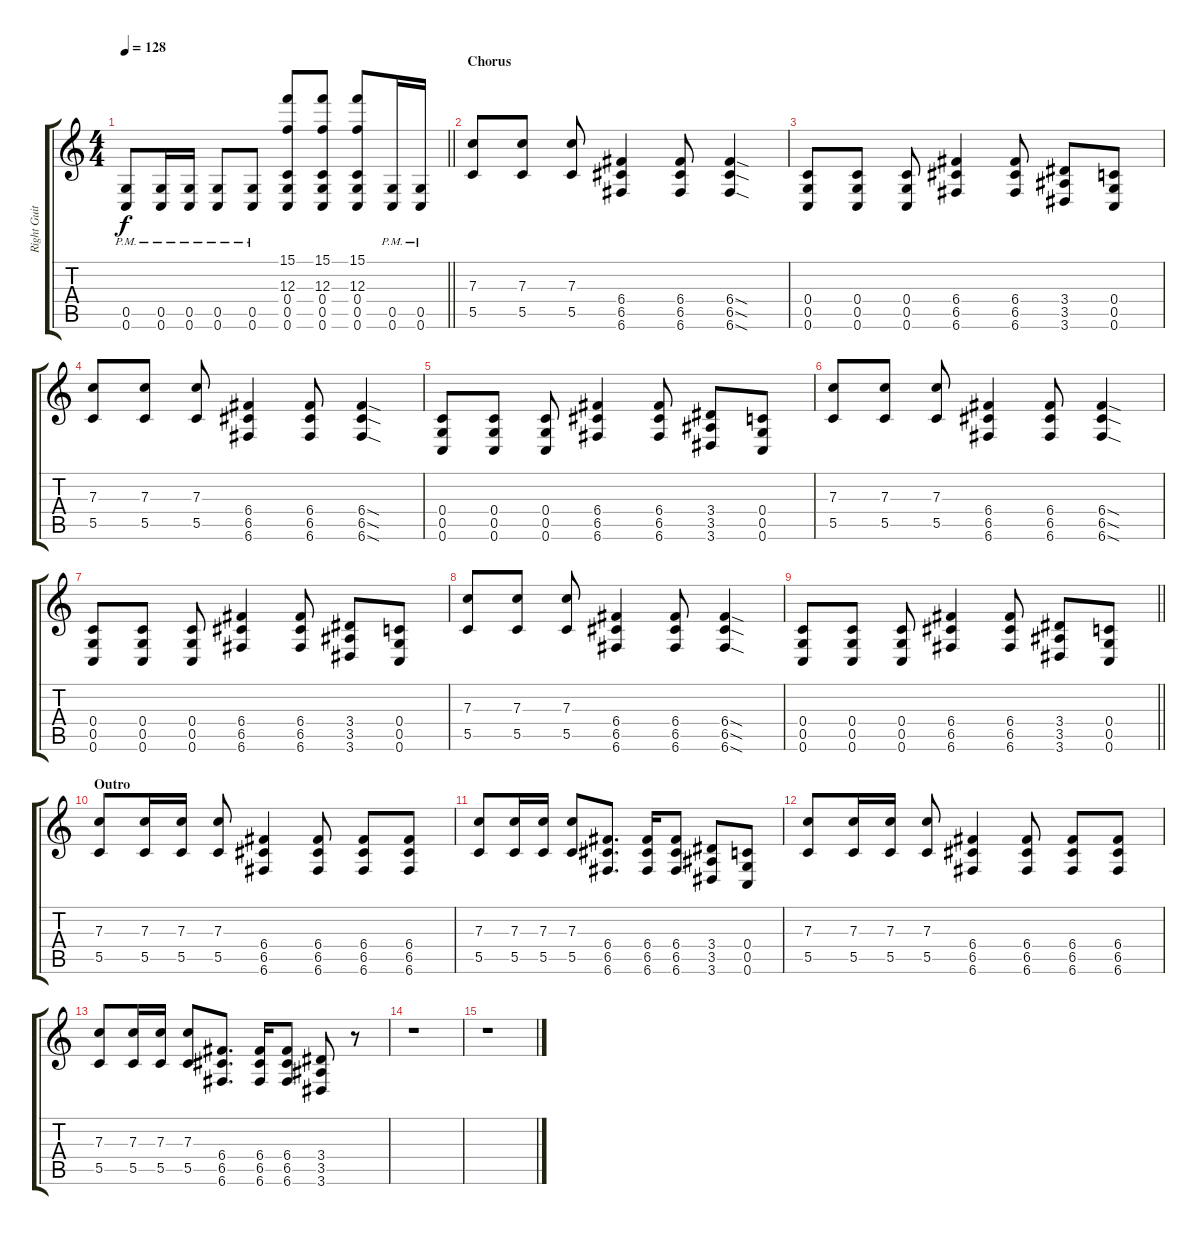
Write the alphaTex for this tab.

\track ("Right Guitar" "Right Guit") {instrument distortionguitar}
\staff {score tabs}
\tuning (D4 A3 F3 C3 G2 C2) {hide}
\ts (4 4)
\tempo 128
\clef g2
\barLineRight lightlight
\ks c
(0.5{pm} 0.6{pm}).8{dy f} (0.5{pm} 0.6{pm}).16 (0.5{pm} 0.6{pm}).16 (0.5{pm} 0.6{pm}).8 (0.5{pm} 0.6{pm}).8 (15.1 12.3 0.4 0.5 0.6).8 (15.1 12.3 0.4 0.5 0.6).8 (15.1 12.3 0.4 0.5 0.6).8 (0.5{pm} 0.6{pm}).16 (0.5{pm} 0.6{pm}).16 |
\section ("" "Chorus")
(7.3 5.5).8 (7.3 5.5).8 (7.3 5.5).8 (6.4 6.5 6.6).4 (6.4 6.5 6.6).8 (6.4{sod} 6.5{sod} 6.6{sod}).4 |
(0.4 0.5 0.6).8 (0.4 0.5 0.6).8 (0.4 0.5 0.6).8 (6.4 6.5 6.6).4 (6.4 6.5 6.6).8 (3.4 3.5 3.6).8 (0.4 0.5 0.6).8 |
(7.3 5.5).8 (7.3 5.5).8 (7.3 5.5).8 (6.4 6.5 6.6).4 (6.4 6.5 6.6).8 (6.4{sod} 6.5{sod} 6.6{sod}).4 |
(0.4 0.5 0.6).8 (0.4 0.5 0.6).8 (0.4 0.5 0.6).8 (6.4 6.5 6.6).4 (6.4 6.5 6.6).8 (3.4 3.5 3.6).8 (0.4 0.5 0.6).8 |
(7.3 5.5).8 (7.3 5.5).8 (7.3 5.5).8 (6.4 6.5 6.6).4 (6.4 6.5 6.6).8 (6.4{sod} 6.5{sod} 6.6{sod}).4 |
(0.4 0.5 0.6).8 (0.4 0.5 0.6).8 (0.4 0.5 0.6).8 (6.4 6.5 6.6).4 (6.4 6.5 6.6).8 (3.4 3.5 3.6).8 (0.4 0.5 0.6).8 |
(7.3 5.5).8 (7.3 5.5).8 (7.3 5.5).8 (6.4 6.5 6.6).4 (6.4 6.5 6.6).8 (6.4{sod} 6.5{sod} 6.6{sod}).4 |
\barLineRight lightlight
(0.4 0.5 0.6).8 (0.4 0.5 0.6).8 (0.4 0.5 0.6).8 (6.4 6.5 6.6).4 (6.4 6.5 6.6).8 (3.4 3.5 3.6).8 (0.4 0.5 0.6).8 |
\section ("" "Outro")
(7.3 5.5).8 (7.3 5.5).16 (7.3 5.5).16 (7.3 5.5).8 (6.4 6.5 6.6).4 (6.4 6.5 6.6).8 (6.4 6.5 6.6).8 (6.4 6.5 6.6).8 |
(7.3 5.5).8 (7.3 5.5).16 (7.3 5.5).16 (7.3 5.5).8 (6.4 6.5 6.6).8{d} (6.4 6.5 6.6).16 (6.4 6.5 6.6).8 (3.4 3.5 3.6).8 (0.4 0.5 0.6).8 |
(7.3 5.5).8 (7.3 5.5).16 (7.3 5.5).16 (7.3 5.5).8 (6.4 6.5 6.6).4 (6.4 6.5 6.6).8 (6.4 6.5 6.6).8 (6.4 6.5 6.6).8 |
(7.3 5.5).8 (7.3 5.5).16 (7.3 5.5).16 (7.3 5.5).8 (6.4 6.5 6.6).8{d} (6.4 6.5 6.6).16 (6.4 6.5 6.6).8 (3.4 3.5 3.6).8 r.8 |
r.1 |
r.1
